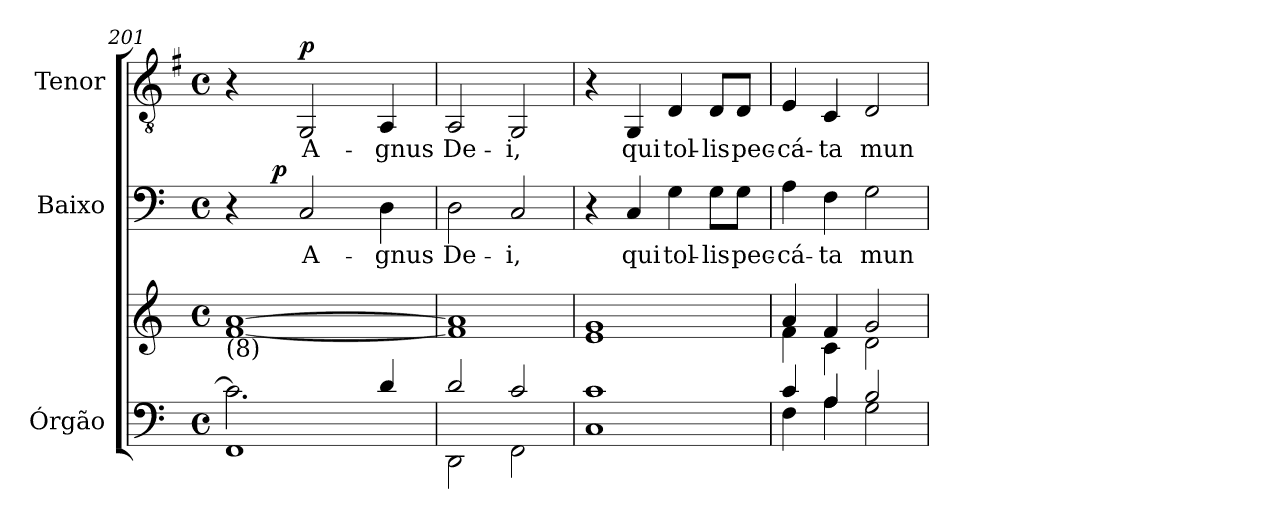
**kern	**kern	**kern	**text	**dynam	**kern	**text	**dynam
*part3	*part3	*part2	*part2	*part2	*part1	*part1	*part1
*staff4	*staff3	*staff2	*staff2	*staff2	*staff1	*staff1	*staff1
*I"Órgão	*	*I"Baixo	*	*	*I"Tenor	*	*
*I'Órg.	*	*	*	*	*I'Tr.	*	*
*clefF4	*clefG2	*clefF4	*	*	*clefGv2	*	*
*	*	*	*	*	*ITrd4c7	*	*
*k[]	*k[]	*k[]	*	*	*k[]	*	*
*C:	*C:	*C:	*	*	*C:	*	*
*M4/4	*M4/4	*M4/4	*	*	*M4/4	*	*
*met(c)	*met(c)	*met(c)	*	*	*met(c)	*	*
=201	=201	=201	=201	=201	=201	=201	=201
*^	*	*^	*	*	*	*	*
!	!	!LO:TX:b:t=(8)	!	!	!	!	!	!	!
2.ci\]	1FFi	[<1fi [>1ai	4r	16ryy	.	.	4r	.	.
.	.	.	.	32ryy	.	.	.	.	.
.	.	.	.	64ryy	.	.	.	.	.
.	.	.	.	128ryy	.	.	.	.	.
.	.	.	.	256ryy	.	.	.	.	.
.	.	.	.	1024ryy	.	.	.	.	.
.	.	.	.	2ryy	.	p	.	.	.
!	!	!	!	!	!LO:LY:b:color=#000000	!	!	!	!
!	!	!	!	!	!	!	!	!LO:LY:b:color=#000000	!
.	.	.	2Ci/	.	A-	.	2CCi/	A-	p
.	.	.	.	4ryy	.	.	.	.	.
!	!	!	!	!	!LO:LY:b:color=#000000	!	!	!	!
!	!	!	!	!	!	!	!	!LO:LY:b:color=#000000	!
4di/	.	.	4Di\	.	-gnus	.	4DDi/	-gnus	.
.	.	.	.	8ryy	.	.	.	.	.
.	.	.	.	512.ryy	.	.	.	.	.
*	*	*	*v	*v	*	*	*	*	*
=202	=202	=202	=202	=202	=202	=202	=202	=202
*	*	*	*^	*	*	*	*	*
!	!	!	!	!	!LO:LY:b:color=#000000	!	!	!	!
*	*	*	*v	*v	*	*	*	*	*
*	*	*	*^	*	*	*	*	*
!	!	!	!	!	!	!	!	!LO:LY:b:color=#000000	!
*	*	*	*v	*v	*	*	*	*	*
2di/	2DDi\	1fi] 1ai]	2Di\	De-	.	2DDi/	De-	.
!	!	!	!	!LO:LY:b:color=#000000	!	!	!	!
!	!	!	!	!	!	!	!LO:LY:b:color=#000000	!
2ci/	2FFi\	.	2Ci/	-i,	.	2CCi/	-i,	.
*v	*v	*	*	*	*	*	*	*
=203	=203	=203	=203	=203	=203	=203	=203
1Ci 1ci	1ei 1gi	4r	.	.	4r	.	.
!	!	!	!LO:LY:b:color=#000000	!	!	!	!
!	!	!	!	!	!	!LO:LY:b:color=#000000	!
.	.	4Ci/	qui	.	4CCi/	qui	.
!	!	!	!LO:LY:b:color=#000000	!	!	!	!
!	!	!	!	!	!	!LO:LY:b:color=#000000	!
.	.	4Gi\	tol-	.	4GGi/	tol-	.
!	!	!	!LO:LY:b:color=#000000	!	!	!	!
!	!	!	!	!	!	!LO:LY:b:color=#000000	!
.	.	8Gi\L	-lis	.	8GGi/L	-lis	.
!	!	!	!LO:LY:b:color=#000000	!	!	!	!
!	!	!	!	!	!	!LO:LY:b:color=#000000	!
.	.	8Gi\J	pec-	.	8GGi/J	pec-	.
=204	=204	=204	=204	=204	=204	=204	=204
*^	*^	*	*	*	*	*	*
!	!	!	!	!	!LO:LY:b:color=#000000	!	!	!	!
!	!	!	!	!	!	!	!	!LO:LY:b:color=#000000	!
4ci/	4Fi\	4ai/	4fi\	4Ai\	-cá-	.	4AAi/	-cá-	.
!	!	!	!	!	!LO:LY:b:color=#000000	!	!	!	!
!	!	!	!	!	!	!	!	!LO:LY:b:color=#000000	!
4Ai/	4Ai\	4fi/	4ci\	4Fi\	-ta	.	4FFi/	-ta	.
!	!	!	!	!	!LO:LY:b:color=#000000	!	!	!	!
!	!	!	!	!	!	!	!	!LO:LY:b:color=#000000	!
2Bi/	2Gi\	2gi/	2di\	2Gi\	mun-	.	2GGi/	mun-	.
*v	*v	*	*	*	*	*	*	*	*
*	*v	*v	*	*	*	*	*	*
=	=	=	=	=	=	=	=
*-	*-	*-	*-	*-	*-	*-	*-
